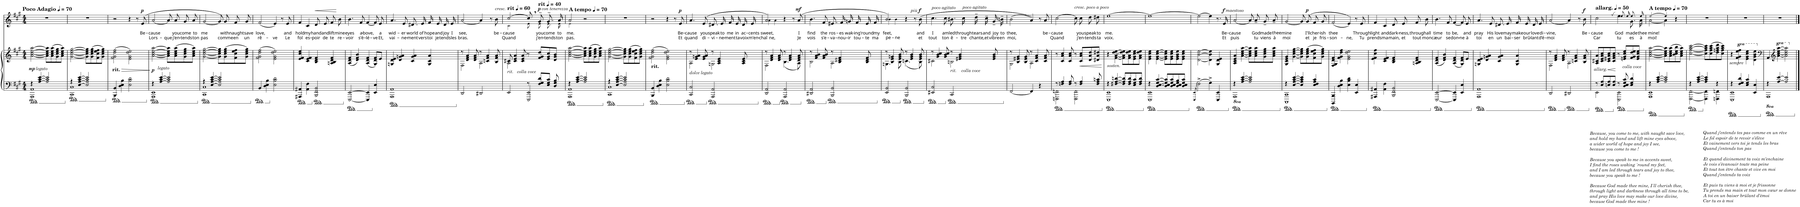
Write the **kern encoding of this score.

**kern	**kern	**dynam	**kern	**text	**text	**dynam
*part2	*part2	*part2	*part1	*part1	*part1	*part1
*staff3	*staff2	*staff2/3	*staff1	*staff1	*staff1	*staff1
*I"Фортепиано	*	*	*I"Сопрано	*	*	*
*clefF4	*clefG2	*	*clefG2	*	*	*
*k[f#c#g#]	*k[f#c#g#]	*	*k[f#c#g#]	*	*	*
*M4/4	*M4/4	*	*M4/4	*	*	*
*MM70	*MM70	*	*MM70	*	*	*
=1	=1	=1	=1	=1	=1	=1
*^	*	*	*	*	*	*
!	!	!	!	!LO:TX:a:B:t=Poco Adagio	!	!	!
!	!	!LO:TX:b:i:t=legato	!	!	!	!	!
!	!	!	!LO:DY:b	!	!	!	!
4r	1AAA 1AA	[2a\ [2cc#\ [2ee\ [2aa\	mp	1r	.	.	.
[4A/ [4c#/ [4e/	.	.	.	.	.	.	.
2A/] 2c#/] 2e/]	.	8a\] 8cc#\] 8ee\] 8aa\]L	.	.	.	.	.
.	.	(8a\ 8cc#\ 8ee\ 8aa\	.	.	.	.	.
.	.	8g#\ 8cc#\ 8ee\ 8gg#\	.	.	.	.	.
.	.	8a\ 8cc#\ 8ee\ 8aa\J)	.	.	.	.	.
=2	=2	=2	=2	=2	=2	=2	=2
4r	1CC# 1C#	[2g#\ [2cc#\ [2ee\ [2gg#\	.	1r	.	.	.
[4E/ [4A/ [4c#/ [4e/	.	.	.	.	.	.	.
2E/] 2A/] 2c#/] 2e/]	.	8g#\] 8cc#\] 8ee\] 8gg#\]L	.	.	.	.	.
.	.	(8g#\ 8cc#\ 8ee\ 8gg#\	.	.	.	.	.
.	.	8f#\ 8cc#\ 8ee\ 8ff#\	.	.	.	.	.
.	.	8g#\ 8cc#\ 8ee\ 8gg#\J)	.	.	.	.	.
*v	*v	*	*	*	*	*	*
=3	=3	=3	=3	=3	=3	=3
!	!LO:TX:b:B:t=rit.	!	!	!	!	!
!	!	!LO:HP:b	!	!	!	!
4BBB/ 4BB/	(2f#\ 2g#\ 2dd\ 2ff#\	>	2r	.	.	.
4D\ 4E\ 4B\	.	.	.	.	.	.
2E\ 2B\ 2d\	2e\ 2g#\ 2dd\ 2ee\)	.	4r	.	.	.
.	.	.	8r	.	.	.
!	!	!	!	!LO:LY:b	!	!LO:DY:a
.	.	.	(>8e/	Be-	.	p
.	.	]	.	.	.	.
=4	=4	=4	=4	=4	=4	=4
*^	*	*	*	*	*	*
!	!	!LO:TX:b:i:t=legato	!	!	!	!	!
!	!	!	!LO:DY:b	!	!LO:LY:b	!LO:LY:b	!
4r	1AAA 1EE	[2a\ [2cc#\ [2ee\ [2aa\	p	[2a/	-cause	Lors-	.
[4A/ [4c#/ [4e/	.	.	.	.	.	.	.
!	!	!	!	!	!	!LO:LY:b	!
2A/] 2c#/] 2e/]	.	8a\] 8cc#\] 8ee\] 8aa\]L	.	8a/L]	.	-que	.
!	!	!	!	!	!LO:LY:b	!LO:LY:b	!
.	.	(8a\ 8cc#\ 8ee\ 8aa\	.	8a/J	you	j'en-	.
!	!	!	!	!	!LO:LY:b	!LO:LY:b	!
.	.	8g#\ 8cc#\ 8ee\ 8gg#\	.	8g#/L	come	-tends	.
!	!	!	!	!	!LO:LY:b	!LO:LY:b	!
.	.	8a\ 8cc#\ 8ee\ 8aa\J)	.	8a/J	to	ton	.
=5	=5	=5	=5	=5	=5	=5	=5
!	!	!	!	!	!LO:LY:b	!LO:LY:b	!
4r	1CC# 1C#	[2g#\ [2cc#\ [2ee\ [2gg#\	.	[2g#/	me	pas	.
[4E/ [4A/ [4c#/ [4e/	.	.	.	.	.	.	.
2E/] 2A/] 2c#/] 2e/]	.	8g#\] 8cc#\] 8ee\] 8gg#\]L	.	8g#/L])	.	.	.
!	!	!	!	!	!LO:LY:b	!LO:LY:b	!
.	.	(8g#\ 8cc#\ 8ee\ 8gg#\	.	8g#/J	with	comme	.
!	!	!	!	!	!LO:LY:b	!LO:LY:b	!
.	.	8f#\ 8cc#\ 8ee\ 8ff#\	.	8f#/L	naught	en	.
!	!	!	!	!	!LO:LY:b	!LO:LY:b	!
.	.	8g#\ 8cc#\ 8ee\ 8gg#\J)	.	8g#/J	save	un	.
*v	*v	*	*	*	*	*	*
=6	=6	=6	=6	=6	=6	=6
!	!	!	!	!LO:LY:b	!LO:LY:b	!
4BB/	(2f#\ 2g#\ 2dd\ 2ff#\	.	(2f#/	love,	rê-	.
4D\ 4E\ 4B\	.	.	.	.	.	.
!	!	!	!	!	!LO:LY:b	!
2E\ 2B\ 2d\	2e\ 2g#\ 2dd\ 2ee\)	.	4e/)	.	-ve	.
.	.	.	8r	.	.	.
!	!	!	!	!LO:LY:b	!LO:LY:b	!
.	.	.	8e/	and	Le	.
=7	=7	=7	=7	=7	=7	=7
!	!	!	!	!LO:LY:b	!LO:LY:b	!
4AAA#X/ 4AA#X/	4e/ 4f#/ 4cc#/ 4ee/	.	4f#/	hold	fol	.
!	!	!	!	!LO:LY:b	!LO:LY:b	!
4AA#\ 4F#\	4c#/ 4e/ 4f#/	.	4c#/	my	es-	.
!	!	!	!	!LO:LY:b	!LO:LY:b	!LO:HP:b
2BBB/ 2FF#/ 2BB/	4B/ 4d/ 4f#/	.	8d/L	hand	-poir	<
!	!	!	!	!LO:LY:b	!LO:LY:b	!
.	.	.	8e/J	and	de	.
!	!	!	!	!LO:LY:b	!LO:LY:b	!
.	4An/ 4B/ 4d/ 4f#/	.	8f#/L	lift	te	.
!	!	!	!	!LO:LY:b	!LO:LY:b	!
.	.	.	8b/J	mine	re-	[
=8	=8	=8	=8	=8	=8	=8
!	!	!	!	!LO:LY:b	!LO:LY:b	!
[2EEE/ [2EE/	(4A/ 4d/ 4f#/	.	4.b\	eyes	-voir	.
.	4d/ 4f#/ 4b/)	.	.	.	.	.
!	!	!	!	!LO:LY:b	!LO:LY:b	!
.	.	.	8f#/	a-	s'é-	.
!	!	!	!	!LO:LY:b	!LO:LY:b	!
4EEE/] 4EE/]	(4A/ 4d/ 4f#/	.	[4f#/	-bove,	-lé-	.
!	!	!	!	!	!LO:LY:b	!
4EE/ 4E/	8G#/ 8d/ 8f#/L)	.	8f#/L]	.	-ve	.
!	!	!	!	!LO:LY:b	!LO:LY:b	!
.	8e/J	.	8e/J	a	Et,	.
=9	=9	=9	=9	=9	=9	=9
!	!	!	!	!LO:LY:b	!LO:LY:b	!
1AAA 1AA	4Gn/ 4d/ 4e/	.	4.a/	wid-	vai-	.
.	4d/ 4gn/ 4a/	.	.	.	.	.
!	!	!	!	!LO:LY:b	!LO:LY:b	!
.	.	.	8e/	-er	-ne-	.
!	!	!	!	!LO:LY:b	!LO:LY:b	!
.	4c#/ 4g/ 4a/	.	8.d#X/L	world	-ment	.
!	!	!	!	!LO:LY:b	!LO:LY:b	!
.	.	.	16e/Jk	of	vers	.
!	!	!	!	!LO:LY:b	!LO:LY:b	!
.	4G/ 4c#/ 4a/	.	16f#/LL	hope	toi	.
!	!	!	!	!LO:LY:b	!LO:LY:b	!
.	.	.	16e/J	and	je	.
!	!	!	!	!LO:LY:b	!LO:LY:b	!
.	.	.	16d#/L	joy	tends	.
!	!	!	!	!LO:LY:b	!LO:LY:b	!
.	.	.	16e/JJ	I	les	.
=10	=10	=10	=10	=10	=10	=10
*	*^	*	*	*	*	*
!	!	!	!	!	!LO:LY:b	!LO:LY:b	!
2DD/	8r	2F#\	.	[2a/	see,	bras.	.
.	4d/ 4f#/ 4a/	.	.	.	.	.	.
.	8d/ 8f#/ 8a/	.	.	.	.	.	.
2DD#X/	8r	2A\	.	4a/]	.	.	.
.	4cn/ 4f#/ 4a/	.	.	.	.	.	.
.	.	.	.	8r	.	.	.
!	!	!	!	!LO:TX:a:i:t=cresc.	!	!	!
!	!	!	!	!	!LO:LY:b	!	!
.	8B/ 8f#/ 8a/	.	.	8b\	be-	.	.
=11	=11	=11	=11	=11	=11	=11	=11
*	*	*	*	*MM60	*	*	*
*^	*	*	*	*	*	*	*
!	!	!	!	!	!LO:TX:a:B:t=rit	!	!	!
!	!	!LO:TX:b:i:t=rit.   colla voce	!	!	!	!	!	!
!	!	!	!	!	!	!LO:LY:b	!LO:LY:b	!
*	*	*	*	*	*^	*	*	*
2EE/	2ryy	8c#X/	2A\	.	[2cc#/	2c#\	-cause	Quand	.
.	.	4c#/ 4e/ 4a/	.	.	.	.	.	.	.
.	.	8c#/ 8e/ 8a/	.	.	.	.	.	.	.
8r	2EEE/ 2EE/	8r	2ryy	.	8cc#,/L]	8e\L	.	.	.
*	*	*	*	*	*MM40	*	*	*	*
!	!	!	!	!	!LO:TX:a:i:t=con tenerezza	!	!	!	!
!	!	!	!	!	!LO:TX:a:B:t=rit	!	!	!	!
!	!	!	!	!	!	!	!LO:LY:b	!LO:LY:b	!LO:DY:a
8F#/ 8G#/ 8d/L	.	8f#/ 8g#/ 8dd/L	.	.	8g#~/J	8e\J	you	j'en-	p
!	!	!	!	!	!	!	!LO:LY:b	!LO:LY:b	!
8E/ 8G#/ 8c#/J	.	8e/ 8g#/ 8cc#/	.	.	8.g#~/L	8.e\L	come	-tends	.
8D/ 8G#/ 8B/	.	8d/ 8g#/ 8b/J	.	.	.	.	.	.	.
!	!	!	!	!	!	!	!LO:LY:b	!LO:LY:b	!
.	.	.	.	.	16a/Jk	16e\Jk	to	ton	.
*	*	*v	*v	*	*	*	*	*	*
=12	=12	=12	=12	=12	=12	=12	=12	=12
*	*	*	*	*MM70	*	*	*	*
!	!	!	!	!LO:TX:a:B:t=A tempo	!	!	!	!
!	!	!	!	!	!	!LO:LY:b	!LO:LY:b	!
4r	1AAA 1AA	[2a\ [2cc#\ [2ee\ [2aa\	.	2a/	2e\	me.	pas.	.
[4A/ [4c#/ [4e/	.	.	.	.	.	.	.	.
2A/] 2c#/] 2e/]	.	8a\] 8cc#\] 8ee\] 8aa\]L	.	2r	2ryy	.	.	.
.	.	(8a\ 8cc#\ 8ee\ 8aa\	.	.	.	.	.	.
.	.	8g#\ 8cc#\ 8ee\ 8gg#\	.	.	.	.	.	.
.	.	8a\ 8cc#\ 8ee\ 8aa\J)	.	.	.	.	.	.
*	*	*	*	*v	*v	*	*	*
=13	=13	=13	=13	=13	=13	=13	=13
4r	1CC# 1C#	[2g#\ [2cc#\ [2ee\ [2gg#\	.	1r	.	.	.
[4E/ [4A/ [4c#/ [4e/	.	.	.	.	.	.	.
2E/] 2A/] 2c#/] 2e/]	.	8g#\] 8cc#\] 8ee\] 8gg#\]L	.	.	.	.	.
.	.	(8g#\ 8cc#\ 8ee\ 8gg#\	.	.	.	.	.
.	.	8f#\ 8cc#\ 8ee\ 8ff#\	.	.	.	.	.
.	.	8g#\ 8cc#\ 8ee\ 8gg#\J)	.	.	.	.	.
*v	*v	*	*	*	*	*	*
=14	=14	=14	=14	=14	=14	=14
!	!LO:TX:b:B:t=rit.	!	!	!	!	!
4BBB/ 4BB/	(2f#\ 2g#\ 2dd\ 2ff#\	.	2r	.	.	.
4D\ 4E\ 4B\	.	.	.	.	.	.
2E\ 2B\ 2d\	2e\ 2g#\ 2dd\ 2ee\)	.	4r	.	.	.
.	.	.	8r	.	.	.
!	!	!	!	!LO:LY:b	!LO:LY:b	!LO:DY:a
.	.	.	8e/	Be-	Et	p
=15	=15	=15	=15	=15	=15	=15
*	*^	*	*	*	*	*
!	!LO:TX:b:i:t=dolce legato	!	!	!	!	!	!
!	!	!	!	!	!LO:LY:b	!LO:LY:b	!
2CC#/ 2C#/	8r	2A\	.	4.a/	-cause	quand	.
.	4e/ 4gn/ 4a/	.	.	.	.	.	.
!	!	!	!	!	!LO:LY:b	!LO:LY:b	!
.	8e/ 8g/ 8a/	.	.	(8e/	you	di-	.
!	!	!	!	!	!LO:LY:b	!LO:LY:b	!
2AAA/ 2AA/	8r	2Gn\	.	8.d#X/L	speak	-vi-	.
.	4A/ 4c#/ 4e/	.	.	.	.	.	.
!	!	!	!	!	!LO:LY:b	!LO:LY:b	!
.	.	.	.	16e/Jk	to	-ne-	.
!	!	!	!	!	!LO:LY:b	!LO:LY:b	!
.	.	.	.	16f#/LL	me	-ment	.
!	!	!	!	!	!LO:LY:b	!LO:LY:b	!
.	.	.	.	16e/J	in	ta	.
!	!	!	!	!	!LO:LY:b	!LO:LY:b	!
.	8A/ 8c#/ 8e/	.	.	16d#/L	ac-	voix	.
!	!	!	!	!	!LO:LY:b	!LO:LY:b	!
.	.	.	.	16e/JJ	-cents	m'en-	.
=16	=16	=16	=16	=16	=16	=16	=16
!	!	!	!	!	!LO:LY:b	!LO:LY:b	!
*	*	*	*	*^	*	*	*
2DD/ 2AA/	8r	2F#\	.	2a/)	4a\	sweet,	-chaî=ne,	.
.	4d/ 4f#/ 4a/	.	.	.	.	.	.	.
.	.	.	.	.	4a\	.	.	.
.	8d/ 8f#/ 8a/	.	.	.	.	.	.	.
2AAA/ 2AA/	8r	(4.B\	.	4r	2ryy	.	.	.
.	4d/ 4f#/ 4a/	.	.	.	.	.	.	.
.	.	.	.	8r	.	.	.	.
!	!	!	!	!	!	!LO:LY:b	!LO:LY:b	!LO:DY:a
.	8d/ 8f#/ 8a/	8A\)	.	(8a/	.	I	Je	mf
*	*	*	*	*v	*v	*	*	*
=17	=17	=17	=17	=17	=17	=17	=17
!	!	!	!	!	!LO:LY:b	!LO:LY:b	!
2DD#X/ 2AA/	8r	2B\	.	4.b\	find	vois	.
.	4f#/ 4a/ 4b/	.	.	.	.	.	.
!	!	!	!	!	!LO:LY:b	!LO:LY:b	!
.	8f#/ 8a/ 8b/	.	.	8f#/	the	s'e-	.
!	!	!	!	!	!LO:LY:b	!LO:LY:b	!
2BBB/ 2BB/	8r	2A\	.	8.e#X/L	ros-	-va-	.
.	4B/ 4d#X/ 4f#/	.	.	.	.	.	.
!	!	!	!	!	!LO:LY:b	!LO:LY:b	!
.	.	.	.	16f#/Jk	-es	-nou-	.
!	!	!	!	!	!LO:LY:b	!LO:LY:b	!
.	.	.	.	16gn/LL	wak-	-ir	.
!	!	!	!	!	!LO:LY:b	!LO:LY:b	!
.	.	.	.	16f#/J	-ing	tou-	.
!	!	!	!	!	!LO:LY:b	!LO:LY:b	!
.	8B/ 8d#/ 8f#/	.	.	16e#/L	'round	-te	.
!	!	!	!	!	!LO:LY:b	!LO:LY:b	!
.	.	.	.	16f#/JJ	my	ma	.
=18	=18	=18	=18	=18	=18	=18	=18
!	!	!	!	!	!LO:LY:b	!	!
*	*	*	*	*^	*	*	*
!	!	!	!	!	!	!LO:LY:b	!	!
2EE/ 2BB/	8r	4.Gn\	.	2b/)	4b\	pe-	.	.
.	4B/ 4e/ 4gn/	.	.	.	.	.	.	.
!	!	!	!	!	!	!LO:LY:b	!	!
.	.	.	.	.	4b\	-ne	.	.
.	8e/ 8g/ 8b/	8B\	.	.	.	.	.	.
2BBB/ 2BB/	8r	(4.cn\	.	4r	2ryy	.	.	.
.	4e/ 4g/ 4b/	.	.	.	.	.	.	.
.	.	.	.	8r	.	.	.	.
!	!	!	!	!	!	!LO:LY:b	!LO:LY:b	!LO:DY:a
!	!	!	!	!	!	!	!	!LO:DY:n=1:a
.	8e/ 8g/ 8b/	8B\)	.	(8b\	.	and	et	other-dynamics f
*	*	*	*	*v	*v	*	*	*
=19	=19	=19	=19	=19	=19	=19	=19
!	!	!	!	!LO:TX:a:i:t=poco agitato	!	!	!
!	!	!	!	!	!LO:LY:b	!LO:LY:b	!
2EE#X/ 2C#/	8r	2c#X\	.	4.cc#\	I	tout	.
.	4g#/ 4b/ 4cc#/	.	.	.	.	.	.
!	!	!	!	!	!LO:LY:b	!LO:LY:b	!
.	8g#/ 8b/ 8cc#/	.	.	8cc#\	am	ton	.
!	!LO:TX:b:i:t=rit.    colla voce	!	!	!	!	!	!
!	!	!	!	!	!LO:LY:b	!LO:LY:b	!
2CC#/	8r	2Bn\	.	8.b#X\L	led	ê-	.
.	4e#X/ 4g#/ 4b/	.	.	.	.	.	.
!	!	!	!	!LO:TX:a:i:t=poco agitato	!	!	!
!	!	!	!	!	!LO:LY:b	!LO:LY:b	!
.	.	.	.	16cc#\Jk	through	-tre	.
!	!	!	!	!	!LO:LY:b	!LO:LY:b	!
.	.	.	.	16dd~\LL	tears	chante,	.
!	!	!	!	!	!LO:LY:b	!LO:LY:b	!
.	.	.	.	16cc#~\J	and	et	.
!	!	!	!	!	!LO:LY:b	!LO:LY:b	!
.	8e#/ 8g#/ 8b/	.	.	16g#~\L	joy	vibre	.
!	!	!	!	!	!LO:LY:b	!LO:LY:b	!
.	.	.	.	16bn~\JJ	to	en	.
=20	=20	=20	=20	=20	=20	=20	=20
!	!	!	!	!	!LO:LY:b	!LO:LY:b	!
[2FF#/	8r	2G#\	.	(2b\	thee,	moi,	.
.	4B/ 4e#X/ 4g#/	.	.	.	.	.	.
.	8B/ 8e#/ 8g#/	.	.	.	.	.	.
4FF#/]	8r	2A\	.	4a/))	.	.	.
.	4c#/ 4f#/ 4a/	.	.	.	.	.	.
4r	.	.	.	8r	.	.	.
!	!	!	!	!	!LO:LY:b	!	!
.	8c#/ 8f#/ 8a/	.	.	8a/	be-	.	.
*	*v	*v	*	*	*	*	*
=21	=21	=21	=21	=21	=21	=21
*^	*	*	*	*	*	*
!	!	!	!	!	!LO:LY:b	!LO:LY:b	!
8r	2FFFn\ 2FFn\	8r	.	[2cc#\	-cause	Quand	.
4Fn/ 4A/	.	4c#/ 4a/ 4cc#/	.	.	.	.	.
8F/ 8A/	.	8c#/ 8a/ 8cc#/	.	.	.	.	.
!	!	!	!	!LO:TX:a:i:t=cresc. poco a poco	!	!	!
8r	2FFF\ 2FF\	8r	.	8cc#\L]	.	.	.
!	!	!	!LO:HP:b	!	!LO:LY:b	!LO:LY:b	!
4F/ 4A/	.	8c#/ 8a/ 8cc#/L	<	8cc#\J	you	j'en-	.
!	!	!	!	!	!LO:LY:b	!LO:LY:b	!
.	.	8d/ 8a/ 8dd/	.	8dd\L	speak	-tends	.
!	!	!	!	!	!LO:LY:b	!LO:LY:b	!
8F/ 8A/ 8cn/	.	8d#X/ 8a/ 8dd#X/J	.	8dd#X\J	to	ta	.
*v	*v	*	*	*	*	*	*
.	.	[	.	.	.	.
=22	=22	=22	=22	=22	=22	=22
*^	*	*	*	*	*	*
!	!	!LO:TX:b:i:t=sosten.	!	!	!	!	!
!	!	!	!	!	!LO:LY:b	!LO:LY:b	!
4r	1EEE 1EE	4r	.	[1ee	me.	voix.	.
[4F#X/ [4A/ [4dn/	.	[4f#\ [4a\ [4dd\ [4ee\	.	.	.	.	.
8F#/] 8A/] 8d/]L	.	8f#\] 8a\] 8dd\] 8ee\]L	.	.	.	.	.
8F#/ 8A/ 8d/	.	8f#\ 8a\ 8dd\ 8ee\	.	.	.	.	.
8E/ 8G#/ 8c#/	.	8e\ 8g#\ 8cc#\ 8ee\	.	.	.	.	.
8F#/ 8A/ 8d/J	.	8f#\ 8a\ 8dd\ 8ee\J	.	.	.	.	.
=23	=23	=23	=23	=23	=23	=23	=23
4r	1EEE 1EE	4e\ 4g#\ 4cc#\ 4ee\	.	1ee_	.	.	.
[4D/ [4E/ [4G#/ [4c#/	.	[4e\ [4g#\ [4cc#\ [4ee\	.	.	.	.	.
8D/] 8E/] 8G#/] 8c#/]L	.	8e\] 8g#\] 8cc#\] 8ee\]L	.	.	.	.	.
8D/ 8E/ 8G#/ 8c#/	.	8e\ 8g#\ 8cc#\ 8ee\	.	.	.	.	.
8D/ 8E/ 8G#/ 8B/	.	8e\ 8g#\ 8b\ 8ee\	.	.	.	.	.
8D/ 8E/ 8G#/ 8c#/J	.	8e\ 8g#\ 8cc#\ 8ee\J	.	.	.	.	.
*v	*v	*	*	*	*	*	*
=24	=24	=24	=24	=24	=24	=24
8qEEE/ 8qEE/	.	.	.	.	.	.
2F#^\	[2d\ [2b\ [2ee\	.	2ee\_	.	.	.
4G#^\	4d\] 4b\] 4ee\]	.	4ee\]	.	.	.
4EEE/ 4EE/	4G#/ 4d/ 4e/	.	8.r	.	.	.
!	!	!	!LO:TX:a:i:t=maestoso	!	!	!
!	!	!	!	!LO:LY:b	!LO:LY:b	!LO:DY:a
.	.	.	16e/	Be-	Et	f
=25	=25	=25	=25	=25	=25	=25
*8ba	*	*	*	*	*	*
*^	*	*	*	*	*	*
!	!	!	!	!	!LO:LY:b	!LO:LY:b	!
4r	1AAAA	4A/ 4c#/ 4e/ 4a/	.	[2a/	-cause	puis	.
[4A/ [4c#/ [4e/	.	[4a\ [4cc#\ [4ee\ [4aa\	.	.	.	.	.
2A/] 2c#/] 2e/]	.	8a\] 8cc#\] 8ee\] 8aa\]L	.	8a/L]	.	.	.
!	!	!	!	!	!LO:LY:b	!LO:LY:b	!
.	.	8a\ 8cc#\ 8ee\ 8aa\	.	8a~/J	God	tu	.
!	!	!	!	!	!LO:LY:b	!LO:LY:b	!
.	.	8g#\ 8cc#\ 8ee\ 8gg#\	.	8g#~/L	made	viens	.
!	!	!	!	!	!LO:LY:b	!LO:LY:b	!
.	.	8a\ 8cc#\ 8ee\ 8aa\J	.	8a~/J	thee	à	.
=26	=26	=26	=26	=26	=26	=26	=26
*X8ba	*	*	*	*	*	*	*
!	!	!	!	!	!LO:LY:b	!LO:LY:b	!
4r	1CCC# 1CC#	4G#/ 4c#/ 4e/ 4g#/	.	[2g#/	mine	moi	.
[4E/ [4A/ [4c#/ [4e/	.	[4g#\ [4cc#\ [4ee\ [4gg#\	.	.	.	.	.
4E/] 4A/] 4c#/] 4e/]	.	8g#\] 8cc#\] 8ee\] 8gg#\]L	.	8g#/L]	.	.	.
!	!	!	!	!	!LO:LY:b	!LO:LY:b	!LO:DY:a
.	.	(8g#\ 8cc#\ 8ee\ 8gg#\	.	(>8g#/J	I'll	et	p
!	!	!	!	!	!LO:LY:b	!LO:LY:b	!
4E/ 4F#/ 4A/ 4c#/	.	8f#\ 8cc#\ 8ee\ 8ff#\	.	8f#/L	cher-	je	.
!	!	!	!	!	!LO:LY:b	!LO:LY:b	!
.	.	8g#\ 8cc#\ 8ee\ 8gg#\J)	.	8g#/J	-ish	fris-	.
*v	*v	*	*	*	*	*	*
=27	=27	=27	=27	=27	=27	=27
!	!	!	!	!LO:LY:b	!LO:LY:b	!
4BBBB/ 4BBB/	4F#/ 4G#/ 4d/ 4f#/	.	(2f#/	thee	-son-	.
4D\ 4E\ 4B\	4f#\ 4g#\ 4dd\ 4ff#\	.	.	.	.	.
!	!	!	!	!	!LO:LY:b	!
4E\ 4B\ 4d\	2e\ 2g#\ 2dd\ 2ee\	.	4e/))	.	-ne,	.
4EE/ 4E/	.	.	8r	.	.	.
!	!	!	!	!LO:LY:b	!LO:LY:b	!
.	.	.	8e/	Through	Tu	.
=28	=28	=28	=28	=28	=28	=28
!	!	!	!	!LO:LY:b	!LO:LY:b	!
4AAA#X/ 4AA#X/	4e\ 4f#\ 4cc#\ 4ff#\	.	4f#/	light	prends	.
!	!	!	!	!LO:LY:b	!LO:LY:b	!
4AA#\ 4F#\	4c#/ 4e/ 4f#/	.	4c#/	and	ma	.
!	!	!	!	!LO:LY:b	!LO:LY:b	!
2BBB/ 2FF#/ 2BB/	4B/ 4d/ 4f#/	.	8d/L	dark-	main,	.
!	!	!	!	!LO:LY:b	!LO:LY:b	!
.	.	.	8e/J	-ness,	et	.
!	!	!	!	!LO:LY:b	!LO:LY:b	!
.	4An/ 4B/ 4d/ 4f#/	.	8f#/L	through	tout	.
!	!	!	!	!LO:LY:b	!LO:LY:b	!
.	.	.	8b/J	all	mon	.
=29	=29	=29	=29	=29	=29	=29
!	!	!	!	!LO:LY:b	!LO:LY:b	!
[2EEE/ [2EE/	(4A/ 4d/ 4f#/	.	4.b\	time	cæur	.
.	4d/ 4f#/ 4b/)	.	.	.	.	.
!	!	!	!	!LO:LY:b	!LO:LY:b	!
.	.	.	8f#/	to	se	.
!	!	!	!	!LO:LY:b	!LO:LY:b	!
4EEE/] 4EE/]	(4A/ 4d/ 4f#/	.	[4f#/	be,	don-	.
!	!	!	!	!	!LO:LY:b	!
4EE/ 4E/	8G#/ 8d/ 8f#/L)	.	8f#/L]	.	-ne	.
!	!	!	!	!LO:LY:b	!LO:LY:b	!
.	8e/J	.	8e/J	and	à	.
=30	=30	=30	=30	=30	=30	=30
!	!	!	!	!LO:LY:b	!LO:LY:b	!
1AAA 1AA	4Gn/ 4d/ 4e/	.	4.a/	pray	toi	.
.	4d/ 4gn/ 4a/	.	.	.	.	.
!	!	!	!	!LO:LY:b	!LO:LY:b	!
.	.	.	8e/	His	en	.
!	!	!	!	!LO:LY:b	!LO:LY:b	!
.	4c#/ 4g/ 4a/	.	8.d#X/L	love	un	.
!	!	!	!	!LO:LY:b	!LO:LY:b	!
.	.	.	16e/Jk	may	bai-	.
!	!	!	!	!LO:LY:b	!LO:LY:b	!
.	4G/ 4c#/ 4a/	.	16f#/LL	make	-ser	.
!	!	!	!	!LO:LY:b	!LO:LY:b	!
.	.	.	16e/J	our	brû-	.
!	!	!	!	!LO:LY:b	!LO:LY:b	!
.	.	.	16d#/L	love	-lant	.
!	!	!	!	!LO:LY:b	!LO:LY:b	!
.	.	.	16e/JJ	di-	d’é-	.
=31	=31	=31	=31	=31	=31	=31
*	*^	*	*	*	*	*
!	!	!	!	!	!LO:LY:b	!LO:LY:b	!
2DD/	8r	2F#\	.	[2a/	-vine,	-moi	.
.	4d/ 4f#/ 4a/	.	.	.	.	.	.
.	8d/ 8f#/ 8a/	.	.	.	.	.	.
2DD#X/	8r	2A\	.	4a/]	.	.	.
.	4cn/ 4f#/ 4a/	.	.	.	.	.	.
.	.	.	.	8r	.	.	.
!	!	!	!	!	!LO:LY:b	!	!LO:DY:a
.	8B/ 8f#/ 8a/	.	.	8b\	Be-	.	f
*	*v	*v	*	*	*	*	*
=32	=32	=32	=32	=32	=32	=32
*	*	*	*MM50	*	*	*
*^	*	*	*	*	*	*
!	!	!	!	!LO:TX:a:B:t=allarg.	!	!	!
!	!	!LO:TX:b:i:t=allarg.	!	!	!	!	!
!LO:TX:b:i:t=Quand j’entends tes pas comme en un rêve	!	!	!	!	!	!	!
!LO:TX:b:t=Le fol espoir de te revoir s’élève	!	!	!	!	!	!	!
!LO:TX:b:t=Et vainement vers toi je tends les bras	!	!	!	!	!	!	!
!LO:TX:b:t=Quand j’entends ton pas	!	!	!	!	!	!	!
!LO:TX:b:t=Et quand divinement ta voix m’enchaine	!	!	!	!	!	!	!
!LO:TX:b:t=Je vois s’évanouir toute ma peine	!	!	!	!	!	!	!
!LO:TX:b:t=Et tout ton être chante et vive en moi	!	!	!	!	!	!	!
!LO:TX:b:t=Quand j’entends ta voix	!	!	!	!	!	!	!
!LO:TX:b:t=Et puis tu viens à moi et je frissonne	!	!	!	!	!	!	!
!LO:TX:b:t=Tu prends ma main et tout mon cœur se donne	!	!	!	!	!	!	!
!LO:TX:b:t=A toi en un baiser brûlant d’émoi	!	!	!	!	!	!	!
!LO:TX:b:t=Car tu es à moi	!	!	!	!	!	!	!
!LO:TX:b:i:t=Because, you come to me, with naught save love,	!	!	!	!	!	!	!
!LO:TX:b:t=and hold my hand and lift mine eyes above,	!	!	!	!	!	!	!
!LO:TX:b:t=a wider world of hope and joy I see,	!	!	!	!	!	!	!
!LO:TX:b:t=because you come to me !	!	!	!	!	!	!	!
!LO:TX:b:t=Because you speak to me in accents sweet,	!	!	!	!	!	!	!
!LO:TX:b:t=I find the roses waking 'round my feet,	!	!	!	!	!	!	!
!LO:TX:b:t=and I am led through tears and joy to thee,	!	!	!	!	!	!	!
!LO:TX:b:t=because you speak to me !	!	!	!	!	!	!	!
!LO:TX:b:t=Because God made thee mine, I'll cherish thee,	!	!	!	!	!	!	!
!LO:TX:b:t=through light and darkness through all time to be,	!	!	!	!	!	!	!
!LO:TX:b:t=and pray His love may make our love divine,	!	!	!	!	!	!	!
!LO:TX:b:t=because God made thee mine !	!	!	!	!	!	!	!
!	!	!	!LO:HP:b	!	!LO:LY:b	!LO:LY:b	!
*	*	*	*	*^	*	*	*
8r	2EE\	8A/ 8c#X/ 8a/L	<	2cc#,\	2ryy	-cause	Car	.
8E/ 8A/L	.	8c#/ 8e/ 8a/ 8cc#/	.	.	.	.	.	.
8En/ 8A/	.	8c#/ 8e#X/ 8a/ 8cc#/	.	.	.	.	.	.
8E/ 8A/J	.	8c#/ 8f#/ 8a/ 8cc#/J	.	.	.	.	.	.
!	!	!	!	!	!	!LO:LY:b	!	!
8r	2EEE\ 2EE\	8r	[	4ee\	8.ee/L	God	.	.
8D/ 8E/ 8G#/ 8c#/	.	8en/ 8g#/ 8cc#/ 8ee/L	.	.	.	.	.	.
!	!	!	!	!	!	!	!LO:LY:b	!
.	.	.	.	.	16ee/Jk	.	tu	.
!	!	!LO:TX:b:i:t=colla voce	!	!	!	!	!	!
!	!	!	!	!	!	!LO:LY:b	!	!
!	!	!	!	!	!	!	!LO:LY:b	!
4E/ 4G#/ 4d/	.	8f#/ 8g#/ 8dd/ 8ee/	.	8.g#\L	8.ee/L	.	es	.
.	.	8e/ 8g#/ 8cc#/ 8ee/J	.	.	.	.	.	.
!	!	!	!	!	!	!LO:LY:b	!LO:LY:b	!
.	.	.	.	16a\Jk	16ee/Jk	thee	à	.
=33	=33	=33	=33	=33	=33	=33	=33	=33
*	*	*	*	*MM70	*	*	*	*
!	!	!	!	!LO:TX:a:B:t=A tempo	!	!	!	!
!	!	!	!	!	!	!LO:LY:b	!LO:LY:b	!
4r	1AAA 1EE	[2a\ [2cc#\ [2ee\ [2aa\	.	[2a\	2ee/	mine!	moi!	.
[4A/ [4c#/ [4e/	.	.	.	.	.	.	.	.
2A/] 2c#/] 2e/]	.	8a\] 8cc#\] 8ee\] 8aa\]L	.	4a\]	4ee/	.	.	.
.	.	(8a\ 8cc#\ 8ee\ 8aa\	.	.	.	.	.	.
.	.	8b\ 8cc#\ 8ee\ 8bb\	.	4r	4ryy	.	.	.
.	.	8a\ 8cc#\ 8ee\ 8aa\J)	.	.	.	.	.	.
*	*	*	*	*v	*v	*	*	*
=34	=34	=34	=34	=34	=34	=34	=34
4r	[2FFF#\ [2FF#\	[2cc#\ [2ff#\ [2aa\ [2ccc#\	.	1r	.	.	.
[4A/ [4c#/ [4e/	.	.	.	.	.	.	.
4A/] 4c#/] 4e/]	4FFF#\] 4FF#\]	8cc#\] 8ff#\] 8aa\] 8ccc#\]L	.	.	.	.	.
.	.	(8cc#\ 8ff#\ 8aa\ 8ccc#\	.	.	.	.	.
4r	4FFFn\ 4FFn\	8dd\ 8ffn\ 8aa\ 8ddd\	.	.	.	.	.
.	.	8cc#\ 8ff\ 8aa\ 8ccc#\J)	.	.	.	.	.
=35	=35	=35	=35	=35	=35	=35	=35
!	!	!LO:TX:b:i:t=sempre	!	!	!	!	!
4r	1EEE 1EE	4r	.	1r	.	.	.
*	*	*8va	*	*	*	*	*
4F#/ 4G#/ 4d/	.	4ff#\ 4gg#\ 4eee\ 4fff#\	.	.	.	.	.
4E/ 4G#/ 4c#/	.	4ee\ 4gg#\ 4ccc#\ 4eee\	.	.	.	.	.
4EE/ 4E/	.	4dd\ 4gg#\ 4bb\ 4eee\	.	.	.	.	.
=36	=36	=36	=36	=36	=36	=36	=36
*	*	*clefF4	*	*	*	*	*
*8ba	*	*	*	*	*	*	*
*	*	*X8va	*	*	*	*	*
4r	1AAAA	4AA/	.	1r	.	.	.
*	*	*clefG2	*	*	*	*	*
*	*	*8va	*	*	*	*	*
[4AA/ [4E/	.	[4aa\ [4ccc#\ [4eee\ [4aaa\	.	.	.	.	.
*X8ba	*	*	*	*	*	*	*
2A/] 2e/]	.	2aa\] 2ccc#\] 2eee\] 2aaa\]	.	.	.	.	.
*v	*v	*	*	*	*	*	*
*	*X8va	*	*	*	*	*
==	==	==	==	==	==	==
*-	*-	*-	*-	*-	*-	*-
